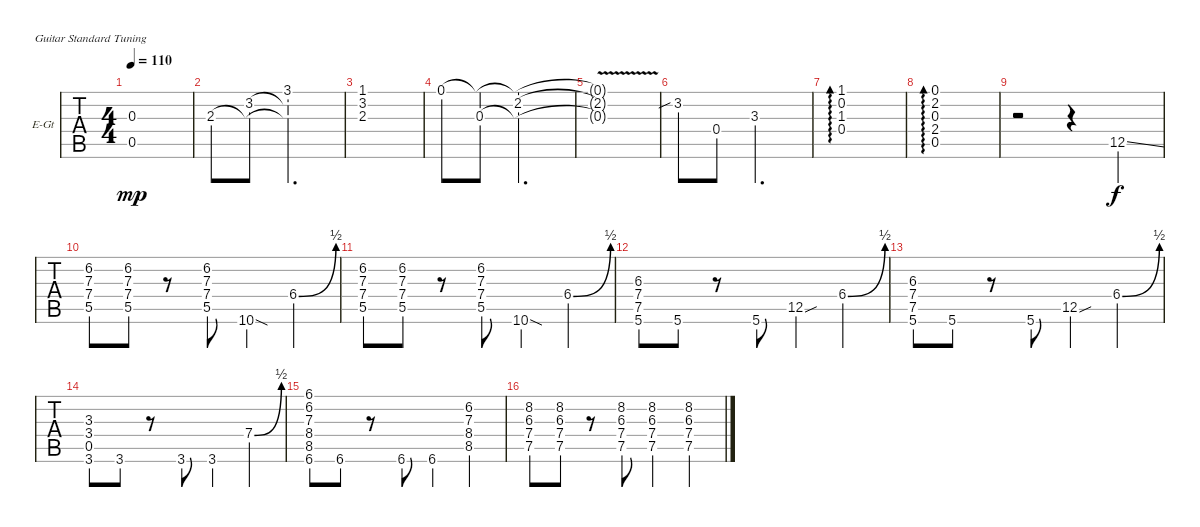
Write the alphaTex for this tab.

\defaultSystemsLayout 4
\bracketExtendMode groupsimilarinstruments
\firstSystemTrackNameOrientation horizontal
\otherSystemsTrackNameOrientation horizontal
\track ("Matt" "E-Gt") {instrument distortionguitar}
\staff {tabs}
\tuning (E4 B3 G3 D3 A2 E2)
\ts (4 4)
\tempo 110
\clef g2
\ks c
(0.5{t} 0.3{t}).1{dy mp} |
2.3.8 (3.2 2.3{t}).8 (3.1 2.3{t} 3.2{t}).2{d} |
(1.1 2.3 3.2).1 |
0.1.8 (0.3 0.1{t}).8 (0.3{t} 2.2 0.1{t}).2{d} |
(0.3{v t} 2.2{v t} 0.1{v t}).1 |
3.2{sib}.8 0.4.8 3.3.2{d} |
(0.4 1.3 0.2 1.1).1{ad 0} |
(2.4 0.3 2.2 0.1 0.5).1{ad 0} |
r.2 r.4 12.5{ss}.4{dy f} |
(5.5 7.4 7.3 6.2).8 (5.5 7.4 7.3 6.2).8 r.8 (5.5 7.4 7.3 6.2).8 10.6{sod}.4 6.4{be (bend 0 0 7.199999999999999 2)}.4 |
(5.5 7.4 7.3 6.2).8 (5.5 7.4 7.3 6.2).8 r.8 (5.5 7.4 7.3 6.2).8 10.6{sod}.4 6.4{be (bend 0 0 7.199999999999999 2)}.4 |
(5.6 7.5 7.4 6.3).8 5.6.8 r.8 5.6.8 12.5{sou}.4 6.4{be (bend 0 0 7.199999999999999 2)}.4 |
(5.6 7.5 7.4 6.3).8 5.6.8 r.8 5.6.8 12.5{sou}.4 6.4{be (bend 0 0 7.199999999999999 2)}.4 |
(3.6 0.5 3.4 3.3).8 3.6.8 r.8 3.6.8 3.6.4 7.4{be (bend 0 0 36.6 2)}.4 |
(6.6 8.5 8.4 7.3 6.2 6.1).8 6.6.8 r.8 6.6.8 6.6.4 (8.4 8.5 7.3 6.2).4 |
(7.5 7.4 6.3 8.2).8 (7.5 7.4 6.3 8.2).8 r.8 (7.5 7.4 6.3 8.2).8 (7.5 7.4 6.3 8.2).4 (7.5 7.4 6.3 8.2).4
